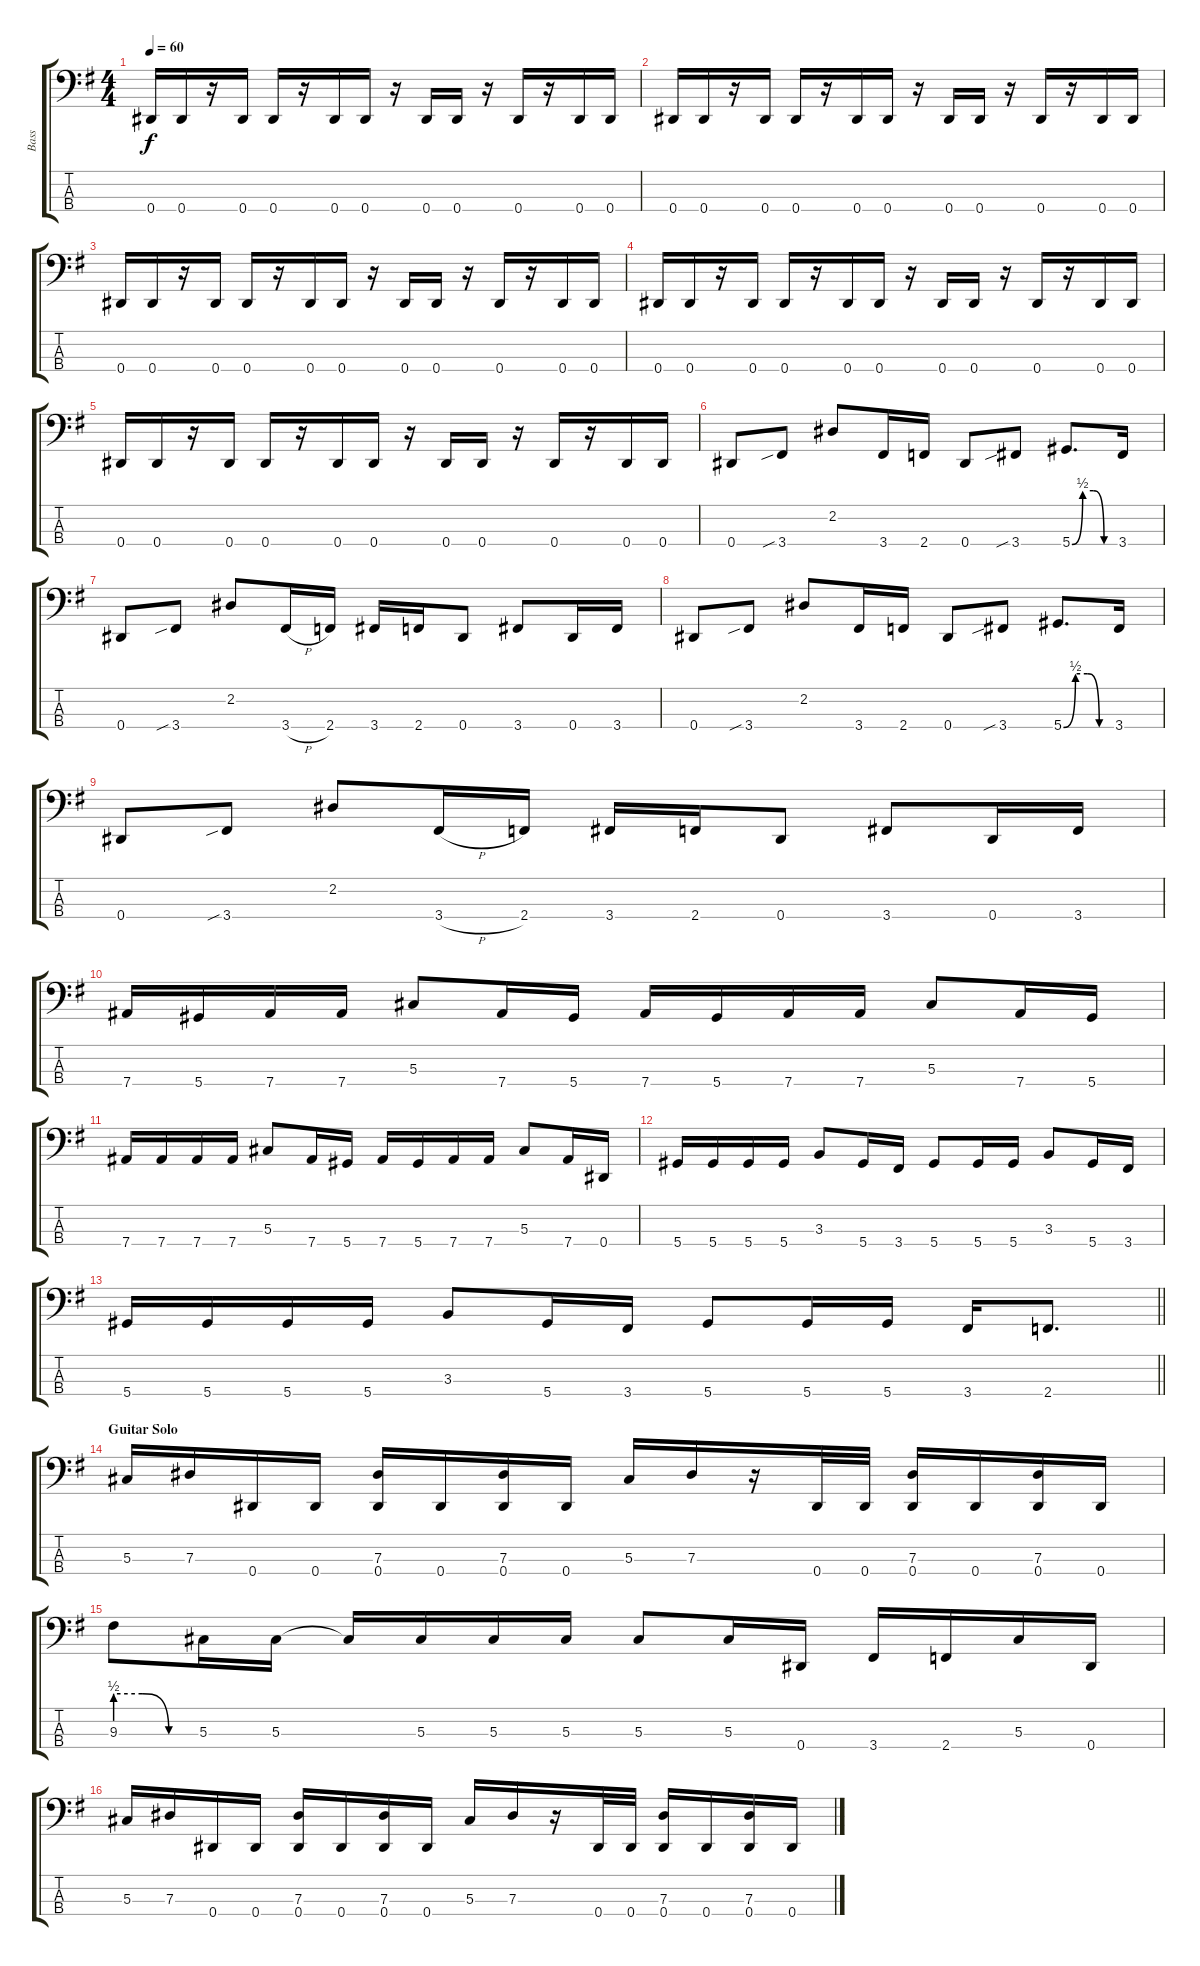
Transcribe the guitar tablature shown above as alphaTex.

\track ("Bass" "Bass") {instrument electricbasspick}
\staff {score tabs}
\tuning (Gb2 Db2 Ab1 Eb1) {hide}
\ts (4 4)
\tempo 60
\clef f4
\ks g
0.4.16{dy f} 0.4.16 r.16 0.4.16 0.4.16 r.16 0.4.16 0.4.16 r.16 0.4.16 0.4.16 r.16 0.4.16 r.16 0.4.16 0.4.16 |
0.4.16 0.4.16 r.16 0.4.16 0.4.16 r.16 0.4.16 0.4.16 r.16 0.4.16 0.4.16 r.16 0.4.16 r.16 0.4.16 0.4.16 |
0.4.16 0.4.16 r.16 0.4.16 0.4.16 r.16 0.4.16 0.4.16 r.16 0.4.16 0.4.16 r.16 0.4.16 r.16 0.4.16 0.4.16 |
0.4.16 0.4.16 r.16 0.4.16 0.4.16 r.16 0.4.16 0.4.16 r.16 0.4.16 0.4.16 r.16 0.4.16 r.16 0.4.16 0.4.16 |
0.4.16 0.4.16 r.16 0.4.16 0.4.16 r.16 0.4.16 0.4.16 r.16 0.4.16 0.4.16 r.16 0.4.16 r.16 0.4.16 0.4.16 |
0.4.8 3.4{sib}.8 2.2.8 3.4.16 2.4.16 0.4.8 3.4{sib}.8 5.4{be (custom 0 0 15 2 30 2 45 0 60 0)}.8{d} 3.4.16 |
0.4.8 3.4{sib}.8 2.2.8 3.4{h}.16 2.4.16 3.4.16 2.4.16 0.4.8 3.4.8 0.4.16 3.4.16 |
0.4.8 3.4{sib}.8 2.2.8 3.4.16 2.4.16 0.4.8 3.4{sib}.8 5.4{be (custom 0 0 15 2 30 2 45 0 60 0)}.8{d} 3.4.16 |
0.4.8 3.4{sib}.8 2.2.8 3.4{h}.16 2.4.16 3.4.16 2.4.16 0.4.8 3.4.8 0.4.16 3.4.16 |
7.4.16 5.4.16 7.4.16 7.4.16 5.3.8 7.4.16 5.4.16 7.4.16 5.4.16 7.4.16 7.4.16 5.3.8 7.4.16 5.4.16 |
7.4.16 7.4.16 7.4.16 7.4.16 5.3.8 7.4.16 5.4.16 7.4.16 5.4.16 7.4.16 7.4.16 5.3.8 7.4.16 0.4.16 |
5.4.16 5.4.16 5.4.16 5.4.16 3.3.8 5.4.16 3.4.16 5.4.8 5.4.16 5.4.16 3.3.8 5.4.16 3.4.16 |
\barLineRight lightlight
5.4.16 5.4.16 5.4.16 5.4.16 3.3.8 5.4.16 3.4.16 5.4.8 5.4.16 5.4.16 3.4.16 2.4.8{d} |
\section ("" "Guitar Solo")
5.3.16 7.3.16 0.4.16 0.4.16 (7.3 0.4).16 0.4.16 (7.3 0.4).16 0.4.16 5.3.16 7.3.16 r.16 0.4.32 0.4.32 (7.3 0.4).16 0.4.16 (7.3 0.4).16 0.4.16 |
9.3{be (custom 0 2 20 2 40 0 60 0)}.8 5.3.16 5.3.16 5.3{t}.16 5.3.16 5.3.16 5.3.16 5.3.8 5.3.16 0.4.16 3.4.16 2.4.16 5.3.16 0.4.16 |
5.3.16 7.3.16 0.4.16 0.4.16 (7.3 0.4).16 0.4.16 (7.3 0.4).16 0.4.16 5.3.16 7.3.16 r.16 0.4.32 0.4.32 (7.3 0.4).16 0.4.16 (7.3 0.4).16 0.4.16
